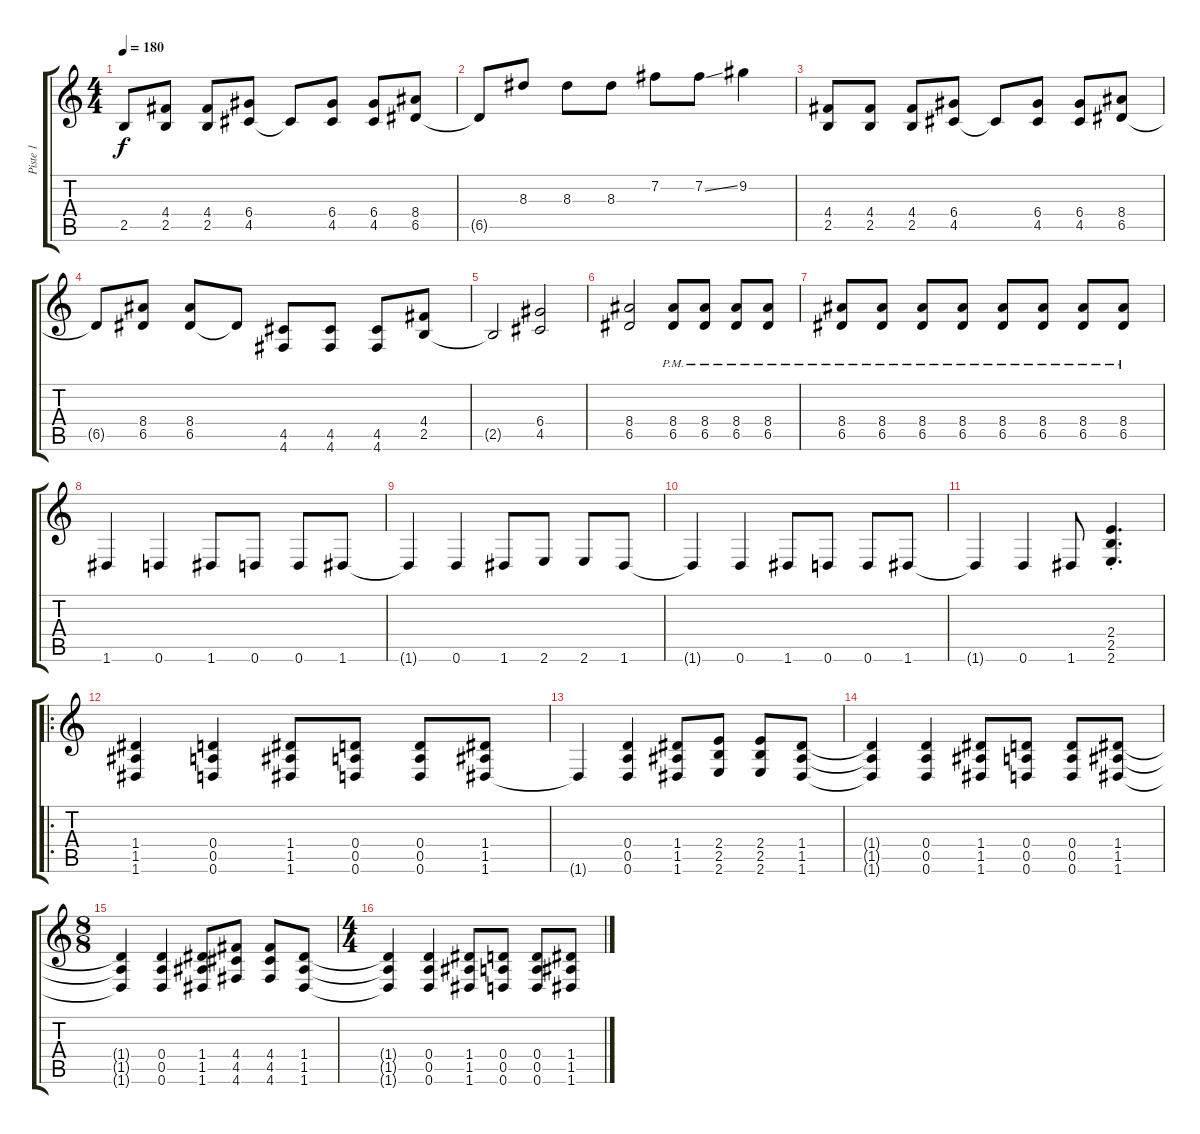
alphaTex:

\track ("Piste 1" "Piste 1") {instrument distortionguitar}
\staff {score tabs}
\tuning (E4 B3 G3 D3 A2 D2) {hide}
\ts (4 4)
\tempo 180
\clef g2
\ks c
2.5{t}.8{dy f} (4.4 2.5).8 (4.4 2.5).8 (6.4 4.5).8 4.5{t}.8 (6.4 4.5).8 (6.4 4.5).8 (8.4 6.5).8 |
6.5{t}.8 8.3.8 8.3.8 8.3.8 7.2.8 7.2{ss}.8 9.2.4 |
(4.4 2.5).8 (4.4 2.5).8 (4.4 2.5).8 (6.4 4.5).8 4.5{t}.8 (6.4 4.5).8 (6.4 4.5).8 (8.4 6.5).8 |
6.5{t}.8 (8.4 6.5).8 (8.4 6.5).8 6.5{t}.8 (4.5 4.6).8 (4.5 4.6).8 (4.5 4.6).8 (4.4 2.5).8 |
2.5{t}.2 (6.4 4.5).2 |
(8.4 6.5).2 (8.4{pm} 6.5{pm}).8 (8.4{pm} 6.5{pm}).8 (8.4{pm} 6.5{pm}).8 (8.4{pm} 6.5{pm}).8 |
(8.4{pm} 6.5{pm}).8 (8.4{pm} 6.5{pm}).8 (8.4{pm} 6.5{pm}).8 (8.4{pm} 6.5{pm}).8 (8.4{pm} 6.5{pm}).8 (8.4{pm} 6.5{pm}).8 (8.4{pm} 6.5{pm}).8 (8.4{pm} 6.5{pm}).8 |
1.6.4 0.6.4 1.6.8 0.6.8 0.6.8 1.6.8 |
1.6{t}.4 0.6.4 1.6.8 2.6.8 2.6.8 1.6.8 |
1.6{t}.4 0.6.4 1.6.8 0.6.8 0.6.8 1.6.8 |
1.6{t}.4 0.6.4 1.6.8 (2.4{st} 2.5 2.6).4{d} |
\ro
(1.4 1.5 1.6).4 (0.4 0.5 0.6).4 (1.4 1.5 1.6).8 (0.4 0.5 0.6).8 (0.4 0.5 0.6).8 (1.4 1.5 1.6).8 |
1.6{t}.4 (0.4 0.5 0.6).4 (1.4 1.5 1.6).8 (2.4 2.5 2.6).8 (2.4 2.5 2.6).8 (1.4 1.5 1.6).8 |
(1.4{t} 1.5{t} 1.6{t}).4 (0.4 0.5 0.6).4 (1.4 1.5 1.6).8 (0.4 0.5 0.6).8 (0.4 0.5 0.6).8 (1.4 1.5 1.6).8 |
\ts (8 8)
(1.4{t} 1.5{t} 1.6{t}).4 (0.4 0.5 0.6).4 (1.4 1.5 1.6).8 (4.4 4.5 4.6).8 (4.4 4.5 4.6).8 (1.4 1.5 1.6).8 |
\ts (4 4)
(1.4{t} 1.5{t} 1.6{t}).4 (0.4 0.5 0.6).4 (1.4 1.5 1.6).8 (0.4 0.5 0.6).8 (0.4 0.5 0.6).8 (1.4 1.5 1.6).8
